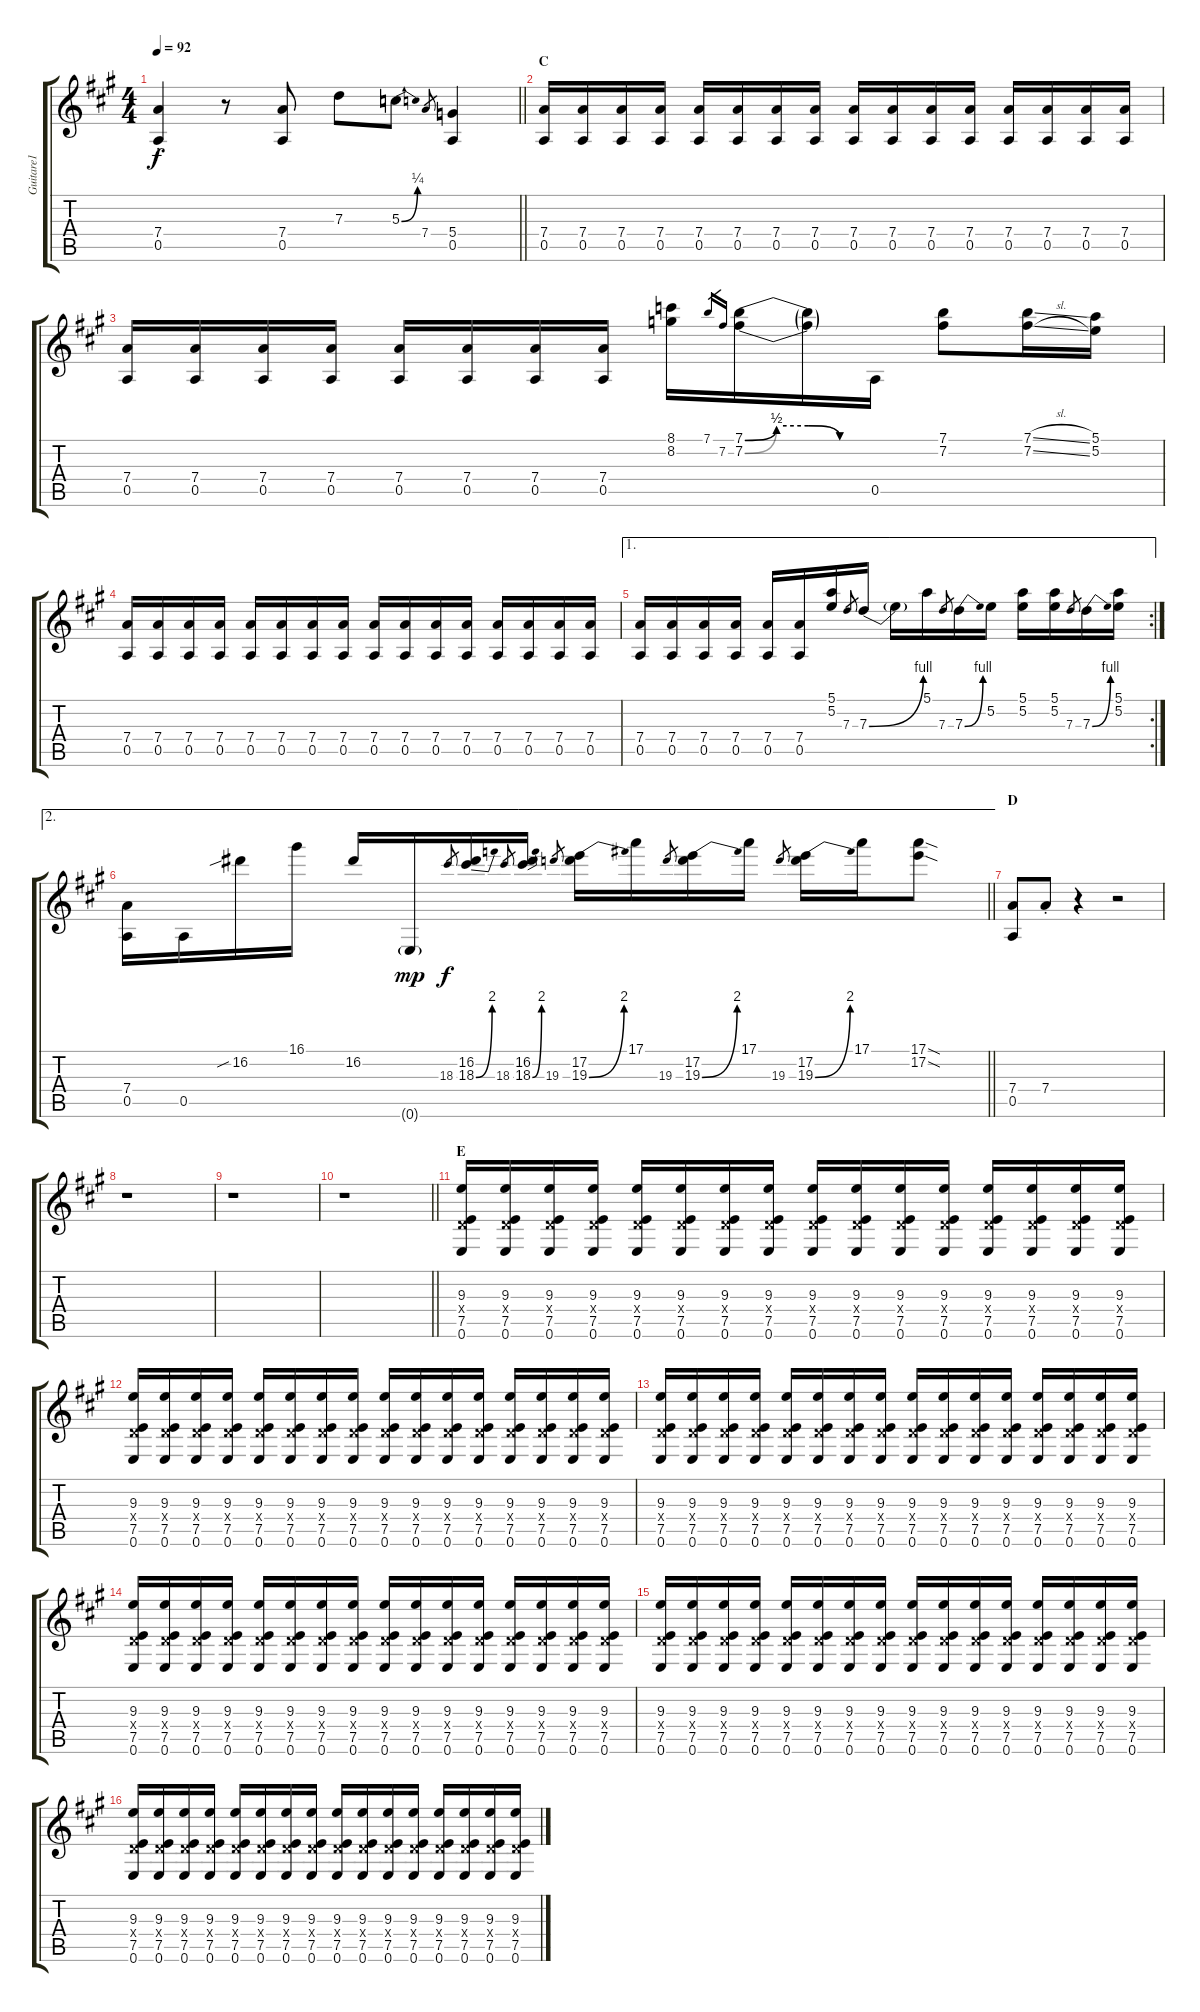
\track ("Guitare1" "Guitare1") {instrument overdrivenguitar}
\staff {score tabs}
\tuning (E4 B3 G3 D3 A2 E2) {hide}
\ts (4 4)
\tempo 92
\clef g2
\barLineRight lightlight
\ks a
(7.4{st} 0.5{st}).4{dy f} r.8 (7.4 0.5).8 7.3.8 5.3{be (bend 0 0 60 1)}.8 7.4.8{gr} (5.4 0.5).4 |
\section ("" "C")
(7.4 0.5).16 (7.4 0.5).16 (7.4 0.5).16 (7.4 0.5).16 (7.4 0.5).16 (7.4 0.5).16 (7.4 0.5).16 (7.4 0.5).16 (7.4 0.5).16 (7.4 0.5).16 (7.4 0.5).16 (7.4 0.5).16 (7.4 0.5).16 (7.4 0.5).16 (7.4 0.5).16 (7.4 0.5).16 |
(7.4 0.5).16 (7.4 0.5).16 (7.4 0.5).16 (7.4 0.5).16 (7.4 0.5).16 (7.4 0.5).16 (7.4 0.5).16 (7.4 0.5).16 (8.1 8.2).16 7.1.16{gr} 7.2.16{gr} (7.1{be (custom 0 0 15 2 30 2 45 0 60 0)} 7.2{be (custom 0 0 15 2 30 2 45 0 60 0)}).16 (7.1{t} 7.2{t}).16 0.5.16 (7.1 7.2).8 (7.1{sl} 7.2{sl}).16 (5.1 5.2).16 |
(7.4 0.5).16 (7.4 0.5).16 (7.4 0.5).16 (7.4 0.5).16 (7.4 0.5).16 (7.4 0.5).16 (7.4 0.5).16 (7.4 0.5).16 (7.4 0.5).16 (7.4 0.5).16 (7.4 0.5).16 (7.4 0.5).16 (7.4 0.5).16 (7.4 0.5).16 (7.4 0.5).16 (7.4 0.5).16 |
\ae 1
\rc 2
(7.4 0.5).16 (7.4 0.5).16 (7.4 0.5).16 (7.4 0.5).16 (7.4 0.5).16 (7.4 0.5).16 (5.1 5.2).16 7.3.8{gr} 7.3{be (bend 0 0 60 4)}.16 7.3{t}.16 5.1.16 7.3.8{gr} 7.3{be (bend 0 0 60 4)}.16 5.2.16 (5.1 5.2).16 (5.1 5.2).16 7.3.8{gr} 7.3{be (bend 0 0 60 4)}.16 (5.1 5.2).16 |
\ae 2
\barLineRight lightlight
(7.4 0.5).16 0.5.16 16.2{sib}.16 16.1.16 16.2.16 0.6{g}.16{dy mp} 18.3.8{gr dy f} (16.2 18.3{be (bend 0 0 60 8)}).16 18.3.8{gr} (16.2 18.3{be (bend 0 0 60 8)}).16 19.3.8{gr} (17.2 19.3{be (bend 0 0 60 8)}).16 17.1.16 19.3.8{gr} (17.2 19.3{be (bend 0 0 60 8)}).16 17.1.16 19.3.8{gr} (17.2 19.3{be (bend 0 0 60 8)}).16 17.1.16 (17.1{sod} 17.2{sod}).8 |
\section ("" "D")
(7.4 0.5).8 7.4{st}.8 r.4 r.2 |
r.1 |
r.1 |
\barLineRight lightlight
r.1 |
\section ("" "E")
(9.3 0.4{x} 7.5 0.6).16 (9.3 0.4{x} 7.5 0.6).16 (9.3 0.4{x} 7.5 0.6).16 (9.3 0.4{x} 7.5 0.6).16 (9.3 0.4{x} 7.5 0.6).16 (9.3 0.4{x} 7.5 0.6).16 (9.3 0.4{x} 7.5 0.6).16 (9.3 0.4{x} 7.5 0.6).16 (9.3 0.4{x} 7.5 0.6).16 (9.3 0.4{x} 7.5 0.6).16 (9.3 0.4{x} 7.5 0.6).16 (9.3 0.4{x} 7.5 0.6).16 (9.3 0.4{x} 7.5 0.6).16 (9.3 0.4{x} 7.5 0.6).16 (9.3 0.4{x} 7.5 0.6).16 (9.3 0.4{x} 7.5 0.6).16 |
(9.3 0.4{x} 7.5 0.6).16 (9.3 0.4{x} 7.5 0.6).16 (9.3 0.4{x} 7.5 0.6).16 (9.3 0.4{x} 7.5 0.6).16 (9.3 0.4{x} 7.5 0.6).16 (9.3 0.4{x} 7.5 0.6).16 (9.3 0.4{x} 7.5 0.6).16 (9.3 0.4{x} 7.5 0.6).16 (9.3 0.4{x} 7.5 0.6).16 (9.3 0.4{x} 7.5 0.6).16 (9.3 0.4{x} 7.5 0.6).16 (9.3 0.4{x} 7.5 0.6).16 (9.3 0.4{x} 7.5 0.6).16 (9.3 0.4{x} 7.5 0.6).16 (9.3 0.4{x} 7.5 0.6).16 (9.3 0.4{x} 7.5 0.6).16 |
(9.3 0.4{x} 7.5 0.6).16 (9.3 0.4{x} 7.5 0.6).16 (9.3 0.4{x} 7.5 0.6).16 (9.3 0.4{x} 7.5 0.6).16 (9.3 0.4{x} 7.5 0.6).16 (9.3 0.4{x} 7.5 0.6).16 (9.3 0.4{x} 7.5 0.6).16 (9.3 0.4{x} 7.5 0.6).16 (9.3 0.4{x} 7.5 0.6).16 (9.3 0.4{x} 7.5 0.6).16 (9.3 0.4{x} 7.5 0.6).16 (9.3 0.4{x} 7.5 0.6).16 (9.3 0.4{x} 7.5 0.6).16 (9.3 0.4{x} 7.5 0.6).16 (9.3 0.4{x} 7.5 0.6).16 (9.3 0.4{x} 7.5 0.6).16 |
(9.3 0.4{x} 7.5 0.6).16 (9.3 0.4{x} 7.5 0.6).16 (9.3 0.4{x} 7.5 0.6).16 (9.3 0.4{x} 7.5 0.6).16 (9.3 0.4{x} 7.5 0.6).16 (9.3 0.4{x} 7.5 0.6).16 (9.3 0.4{x} 7.5 0.6).16 (9.3 0.4{x} 7.5 0.6).16 (9.3 0.4{x} 7.5 0.6).16 (9.3 0.4{x} 7.5 0.6).16 (9.3 0.4{x} 7.5 0.6).16 (9.3 0.4{x} 7.5 0.6).16 (9.3 0.4{x} 7.5 0.6).16 (9.3 0.4{x} 7.5 0.6).16 (9.3 0.4{x} 7.5 0.6).16 (9.3 0.4{x} 7.5 0.6).16 |
(9.3 0.4{x} 7.5 0.6).16 (9.3 0.4{x} 7.5 0.6).16 (9.3 0.4{x} 7.5 0.6).16 (9.3 0.4{x} 7.5 0.6).16 (9.3 0.4{x} 7.5 0.6).16 (9.3 0.4{x} 7.5 0.6).16 (9.3 0.4{x} 7.5 0.6).16 (9.3 0.4{x} 7.5 0.6).16 (9.3 0.4{x} 7.5 0.6).16 (9.3 0.4{x} 7.5 0.6).16 (9.3 0.4{x} 7.5 0.6).16 (9.3 0.4{x} 7.5 0.6).16 (9.3 0.4{x} 7.5 0.6).16 (9.3 0.4{x} 7.5 0.6).16 (9.3 0.4{x} 7.5 0.6).16 (9.3 0.4{x} 7.5 0.6).16 |
(9.3 0.4{x} 7.5 0.6).16 (9.3 0.4{x} 7.5 0.6).16 (9.3 0.4{x} 7.5 0.6).16 (9.3 0.4{x} 7.5 0.6).16 (9.3 0.4{x} 7.5 0.6).16 (9.3 0.4{x} 7.5 0.6).16 (9.3 0.4{x} 7.5 0.6).16 (9.3 0.4{x} 7.5 0.6).16 (9.3 0.4{x} 7.5 0.6).16 (9.3 0.4{x} 7.5 0.6).16 (9.3 0.4{x} 7.5 0.6).16 (9.3 0.4{x} 7.5 0.6).16 (9.3 0.4{x} 7.5 0.6).16 (9.3 0.4{x} 7.5 0.6).16 (9.3 0.4{x} 7.5 0.6).16 (9.3 0.4{x} 7.5 0.6).16
